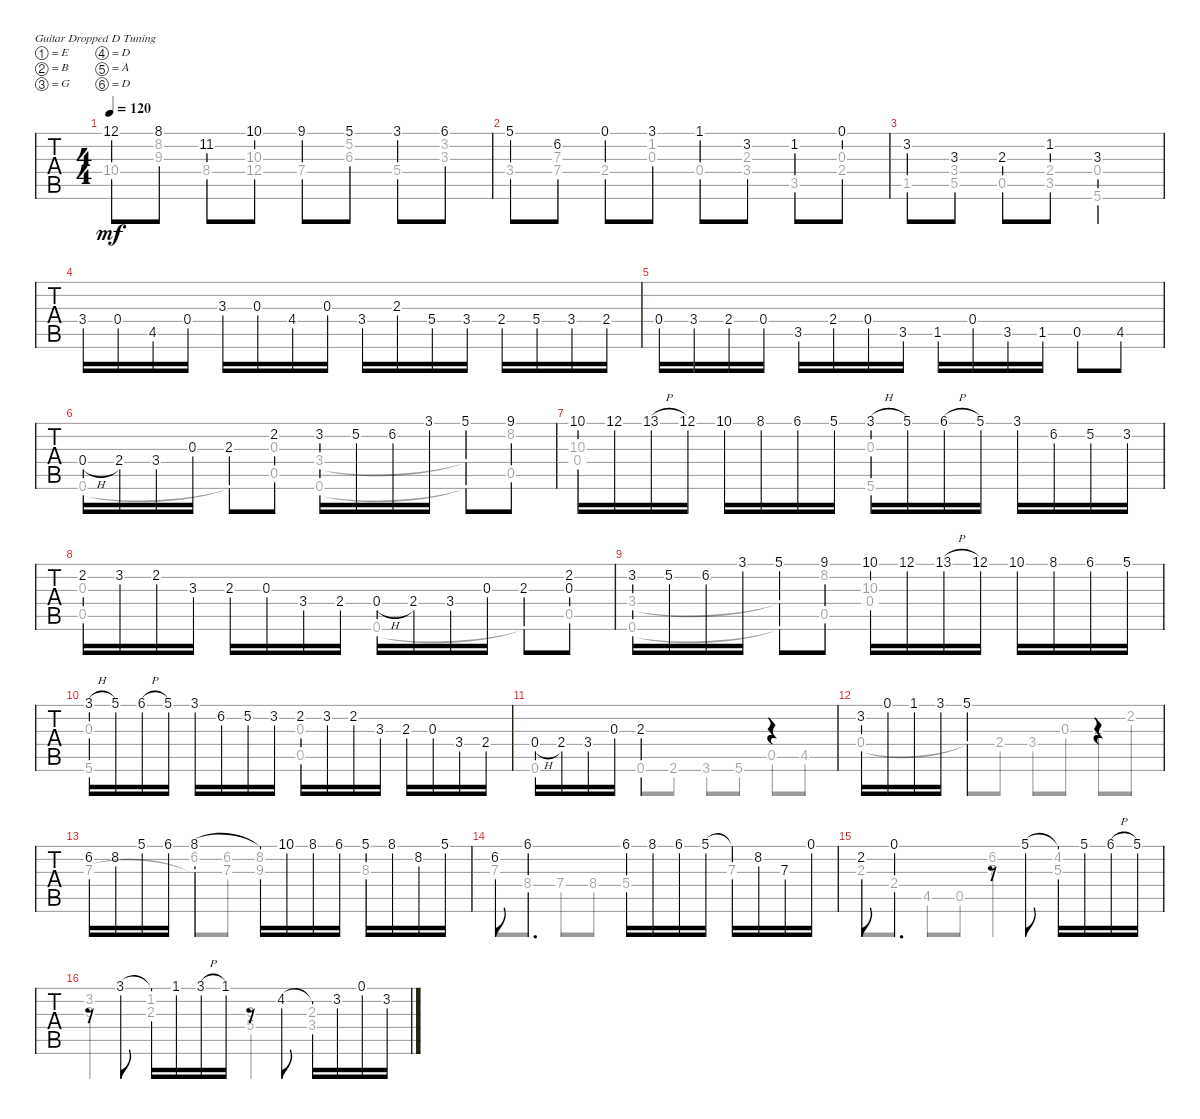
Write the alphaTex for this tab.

\bracketExtendMode groupsimilarinstruments
\singleTrackTrackNamePolicy hidden
\multiTrackTrackNamePolicy hidden
\firstSystemTrackNameOrientation horizontal
\otherSystemsTrackNameOrientation horizontal
\track ("Untitled" "Untitled") {instrument acousticguitarnylon}
\staff {tabs}
\tuning (E4 B3 G3 D3 A2 D2)
\voice
\ts (4 4)
\tempo 120
\clef g2
\ks dminor
12.1.8{dy mf} 8.1.8 11.2.8 10.1.8 9.1.8 5.1.8 3.1.8 6.1.8 |
5.1.8 6.2.8 0.1.8 3.1.8 1.1.8 3.2.8 1.2.8 0.1.8 |
3.2.8 3.3.8 2.3.8 1.2.8 3.3.2 |
3.4.16 0.4.16 4.5.16 0.4.16 3.3.16 0.3.16 4.4.16 0.3.16 3.4.16 2.3.16 5.4.16 3.4.16 2.4.16 5.4.16 3.4.16 2.4.16 |
0.4.16 3.4.16 2.4.16 0.4.16 3.5.16 2.4.16 0.4.16 3.5.16 1.5.16 0.4.16 3.5.16 1.5.16 0.5.8 4.5.8 |
0.4{h}.16 2.4.16 3.4.16 0.3.16 2.3.8 2.2.8 3.2.16 5.2.16 6.2.16 3.1.16 5.1.8 9.1.8 |
10.1.16 12.1.16 13.1{h}.16 12.1.16 10.1.16 8.1.16 6.1.16 5.1.16 3.1{h}.16 5.1.16 6.1{h}.16 5.1.16 3.1.16 6.2.16 5.2.16 3.2.16 |
2.2.16 3.2.16 2.2.16 3.3.16 2.3.16 0.3.16 3.4.16 2.4.16 0.4{h}.16 2.4.16 3.4.16 0.3.16 2.3.8 (2.2 0.3).8 |
3.2.16 5.2.16 6.2.16 3.1.16 5.1.8 9.1.8 10.1.16 12.1.16 13.1{h}.16 12.1.16 10.1.16 8.1.16 6.1.16 5.1.16 |
3.1{h}.16 5.1.16 6.1{h}.16 5.1.16 3.1.16 6.2.16 5.2.16 3.2.16 2.2.16 3.2.16 2.2.16 3.3.16 2.3.16 0.3.16 3.4.16 2.4.16 |
0.4{h}.16 2.4.16 3.4.16 0.3.16 2.3.2 r.4 |
3.2.16 0.1.16 1.1.16 3.1.16 5.1.2 r.4 |
6.2.16 8.2.16 5.1.16 6.1.16 8.1.4 8.1{t}.16 10.1.16 8.1.16 6.1.16 5.1.16 8.1.16 8.2.16 5.1.16 |
6.2.8 6.1.4{d} 6.1.16 8.1.16 6.1.16 5.1.16 5.1{t}.16 8.2.16 7.3.16 0.1.16 |
2.2.8 0.1.4{d} r.8 5.1.8 5.1{t}.16 5.1.16 6.1{h}.16 5.1.16 |
r.8 3.1.8 3.1{t}.16 1.1.16 3.1{h}.16 1.1.16 r.8 4.2.8 4.2{t}.16 3.2.16 0.1.16 3.2.16
\voice
\clef g2
\ottava regular
\simile none
\ks dminor
10.4.8{dy mf} (8.2 9.3).8 8.4.8 (10.3 12.4).8 7.4.8 (5.2 6.3).8 5.4.8 (3.2 3.3).8 |
3.4.8 (7.3 7.4).8 2.4.8 (1.2 0.3).8 0.4.8 (2.3 3.4).8 3.5.8 (0.3 2.4).8 |
1.5.8 (3.4 5.5).8 0.5.8 (2.4 3.5).8 (0.4 5.6).2 |
|
|
0.6.4 0.6{t}.8 (0.3 0.5).8 (3.4 0.6).4 (3.4{t} 0.6{t}).8 (8.2 0.5).8 |
(10.3 0.4).2 (0.3 5.6).2 |
(0.3 0.5).2 0.6.4 0.6{t}.8 0.5.8 |
(3.4 0.6).4 (3.4{t} 0.6{t}).8 (8.2 0.5).8 (10.3 0.4).2 |
(0.3 5.6).2 (0.3 0.5).2 |
0.6.4 0.6.8 2.6.8 3.6.8 5.6.8 0.5.8 4.5.8 |
0.4.4 0.4{t}.8 2.4.8 3.4.8 0.3.8 2.3.8 2.2.8 |
7.3.4 (6.2 7.3{t}).8 (6.2 7.3).8 (8.2 9.3).4 8.3.4 |
7.3.8 8.4.8 7.4.8 8.4.8 5.4.4 7.3.4 |
2.3.8 2.4.8 4.5.8 0.5.8 (6.2 7.3).4 (4.2 5.3).4 |
(3.2 3.3).4 (1.2 2.3).4 (3.3 5.4).4 (2.3 3.4).4
